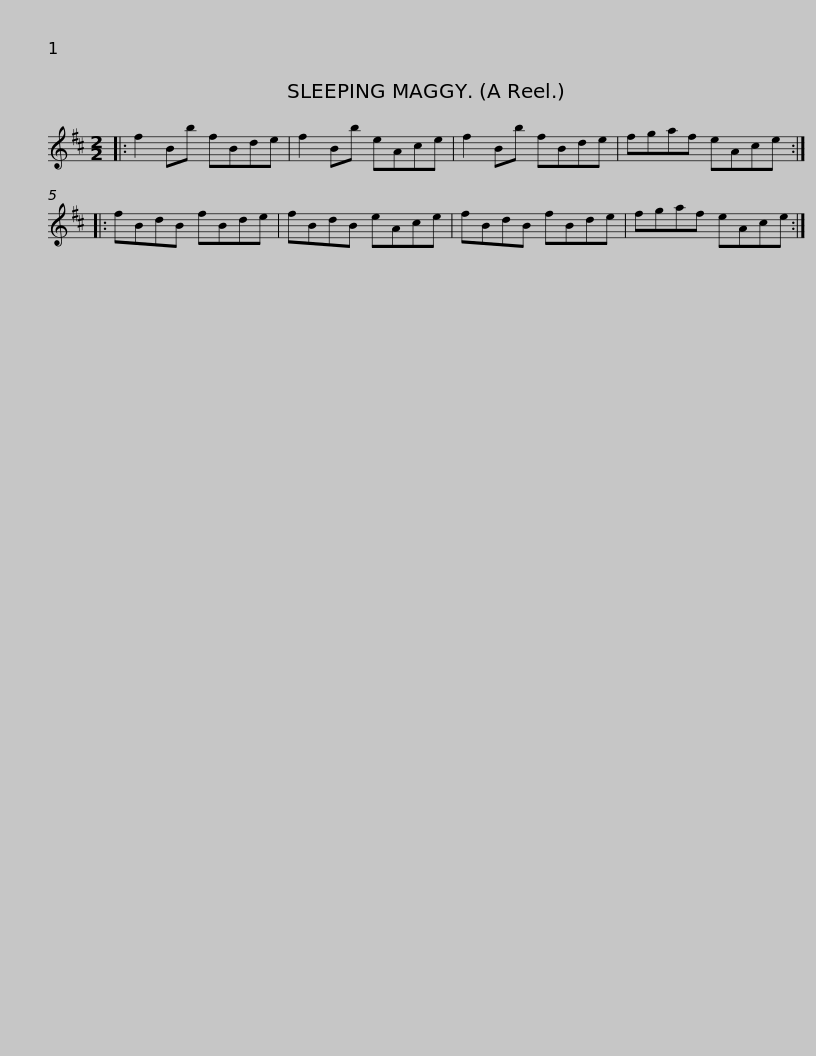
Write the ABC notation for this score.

X:1
L:1/8
M:2/2
I:linebreak $
K:Bmin
V:1 treble
V:1
|: f2 Bb fBde | f2 Bb eAce | f2 Bb fBde | fgaf eAce :: fBdB fBde |$ %5
 fBdB eAce | fBdB fBde | fgaf eAce :| %8
